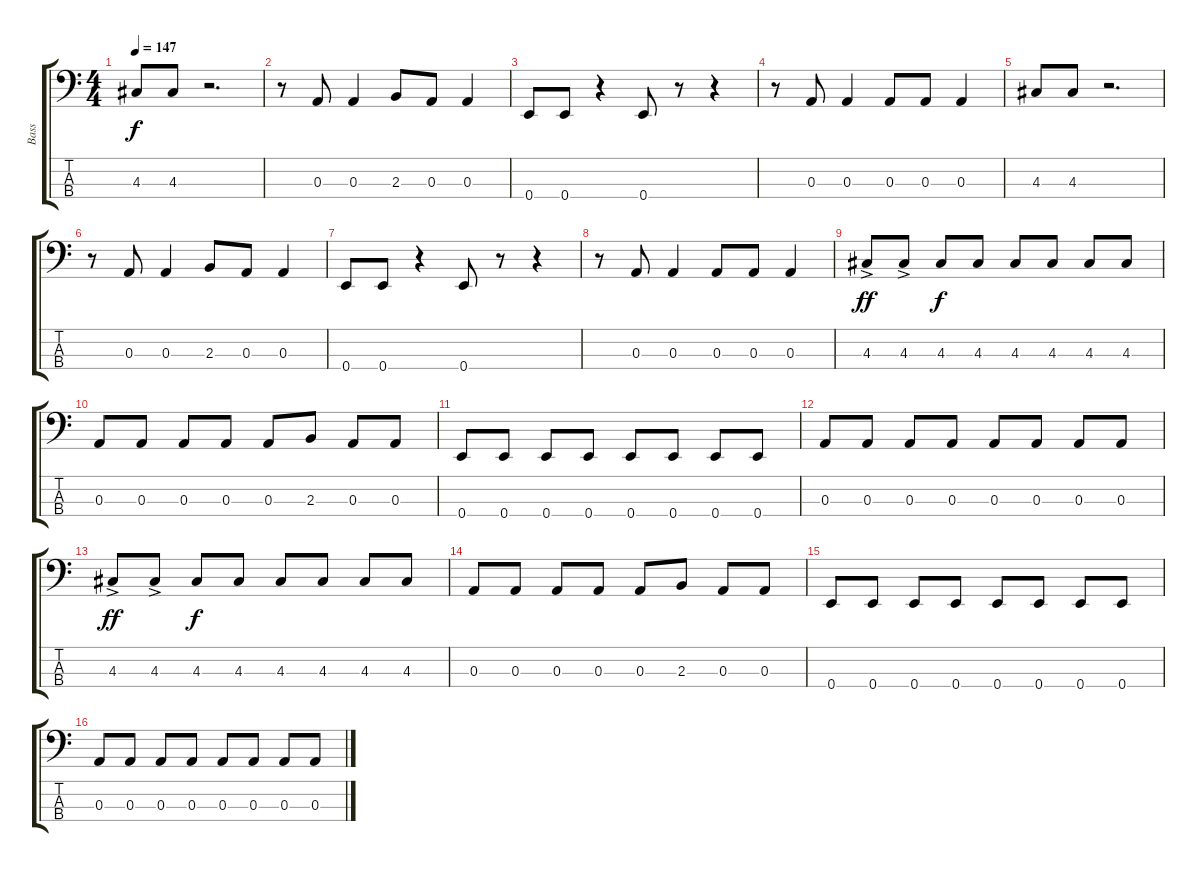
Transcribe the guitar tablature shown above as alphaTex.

\track ("Bass" "Bass") {instrument electricbasspick}
\staff {score tabs}
\tuning (G2 D2 A1 E1) {hide}
\ts (4 4)
\tempo 147
\clef f4
\ks c
4.3.8{dy f} 4.3.8 r.2{d} |
r.8 0.3.8 0.3.4 2.3.8 0.3.8 0.3.4 |
0.4.8 0.4.8 r.4 0.4.8 r.8 r.4 |
r.8 0.3.8 0.3.4 0.3.8 0.3.8 0.3.4 |
4.3.8 4.3.8 r.2{d} |
r.8 0.3.8 0.3.4 2.3.8 0.3.8 0.3.4 |
0.4.8 0.4.8 r.4 0.4.8 r.8 r.4 |
r.8 0.3.8 0.3.4 0.3.8 0.3.8 0.3.4 |
4.3{ac}.8{dy ff} 4.3{ac}.8 4.3.8{dy f} 4.3.8 4.3.8 4.3.8 4.3.8 4.3.8 |
0.3.8 0.3.8 0.3.8 0.3.8 0.3.8 2.3.8 0.3.8 0.3.8 |
0.4.8 0.4.8 0.4.8 0.4.8 0.4.8 0.4.8 0.4.8 0.4.8 |
0.3.8 0.3.8 0.3.8 0.3.8 0.3.8 0.3.8 0.3.8 0.3.8 |
4.3{ac}.8{dy ff} 4.3{ac}.8 4.3.8{dy f} 4.3.8 4.3.8 4.3.8 4.3.8 4.3.8 |
0.3.8 0.3.8 0.3.8 0.3.8 0.3.8 2.3.8 0.3.8 0.3.8 |
0.4.8 0.4.8 0.4.8 0.4.8 0.4.8 0.4.8 0.4.8 0.4.8 |
0.3.8 0.3.8 0.3.8 0.3.8 0.3.8 0.3.8 0.3.8 0.3.8
